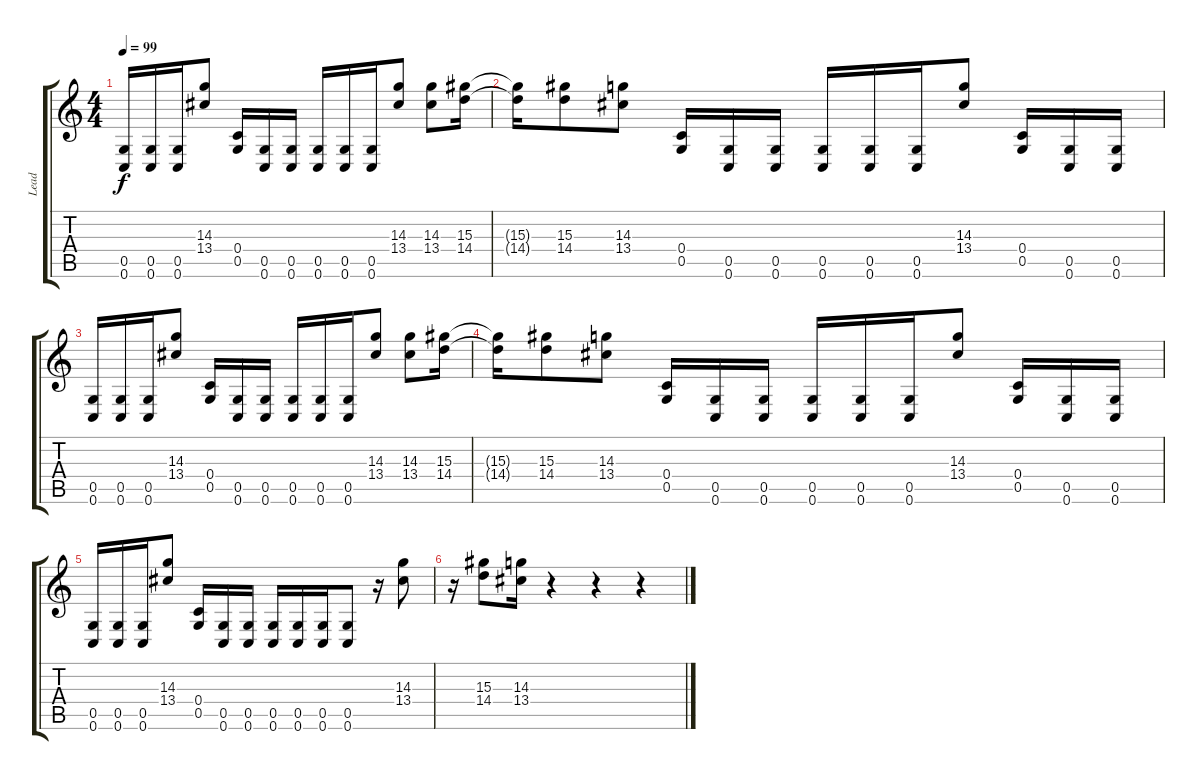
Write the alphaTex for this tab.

\track ("Lead" "Lead") {instrument overdrivenguitar}
\staff {score tabs}
\tuning (D4 A3 F3 C3 G2 C2) {hide}
\ts (4 4)
\tempo 99
\clef g2
\ks c
(0.5 0.6).16{dy f} (0.5 0.6).16 (0.5 0.6).16 (14.3 13.4).8 (0.4 0.5).16 (0.5 0.6).16 (0.5 0.6).16 (0.5 0.6).16 (0.5 0.6).16 (0.5 0.6).16 (14.3 13.4).8 (14.3 13.4).8 (15.3 14.4).16 |
(15.3{t} 14.4{t}).16 (15.3 14.4).8 (14.3 13.4).8 (0.4 0.5).16 (0.5 0.6).16 (0.5 0.6).16 (0.5 0.6).16 (0.5 0.6).16 (0.5 0.6).16 (14.3 13.4).8 (0.4 0.5).16 (0.5 0.6).16 (0.5 0.6).16 |
(0.5 0.6).16 (0.5 0.6).16 (0.5 0.6).16 (14.3 13.4).8 (0.4 0.5).16 (0.5 0.6).16 (0.5 0.6).16 (0.5 0.6).16 (0.5 0.6).16 (0.5 0.6).16 (14.3 13.4).8 (14.3 13.4).8 (15.3 14.4).16 |
(15.3{t} 14.4{t}).16 (15.3 14.4).8 (14.3 13.4).8 (0.4 0.5).16 (0.5 0.6).16 (0.5 0.6).16 (0.5 0.6).16 (0.5 0.6).16 (0.5 0.6).16 (14.3 13.4).8 (0.4 0.5).16 (0.5 0.6).16 (0.5 0.6).16 |
(0.5 0.6).16 (0.5 0.6).16 (0.5 0.6).16 (14.3 13.4).8 (0.4 0.5).16 (0.5 0.6).16 (0.5 0.6).16 (0.5 0.6).16 (0.5 0.6).16 (0.5 0.6).16 (0.5 0.6).8 r.16 (14.3 13.4).8 |
r.16 (15.3 14.4).8 (14.3 13.4).16 r.4 r.4 r.4
